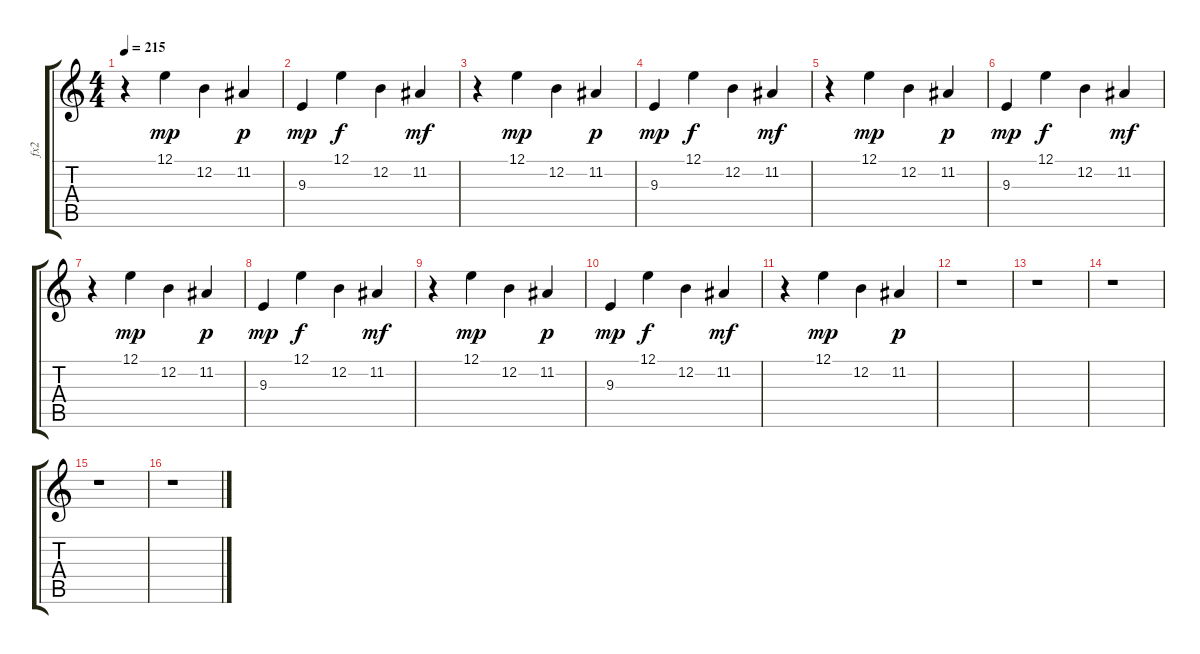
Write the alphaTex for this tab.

\track ("fx2" "fx2") {instrument oboe}
\staff {score tabs}
\tuning (E4 B3 G3 D3 A2 E2) {hide}
\ts (4 4)
\tempo 215
\clef g2
\ks c
r.4{dy mf} 12.1.4{dy mp} 12.2.4 11.2.4{dy p} |
9.3.4{dy mp} 12.1.4{dy f} 12.2.4 11.2.4{dy mf} |
r.4 12.1.4{dy mp} 12.2.4 11.2.4{dy p} |
9.3.4{dy mp} 12.1.4{dy f} 12.2.4 11.2.4{dy mf} |
r.4 12.1.4{dy mp} 12.2.4 11.2.4{dy p} |
9.3.4{dy mp} 12.1.4{dy f} 12.2.4 11.2.4{dy mf} |
r.4 12.1.4{dy mp} 12.2.4 11.2.4{dy p} |
9.3.4{dy mp} 12.1.4{dy f} 12.2.4 11.2.4{dy mf} |
r.4 12.1.4{dy mp} 12.2.4 11.2.4{dy p} |
9.3.4{dy mp} 12.1.4{dy f} 12.2.4 11.2.4{dy mf} |
r.4 12.1.4{dy mp} 12.2.4 11.2.4{dy p} |
r.1 |
r.1 |
r.1 |
r.1 |
r.1
